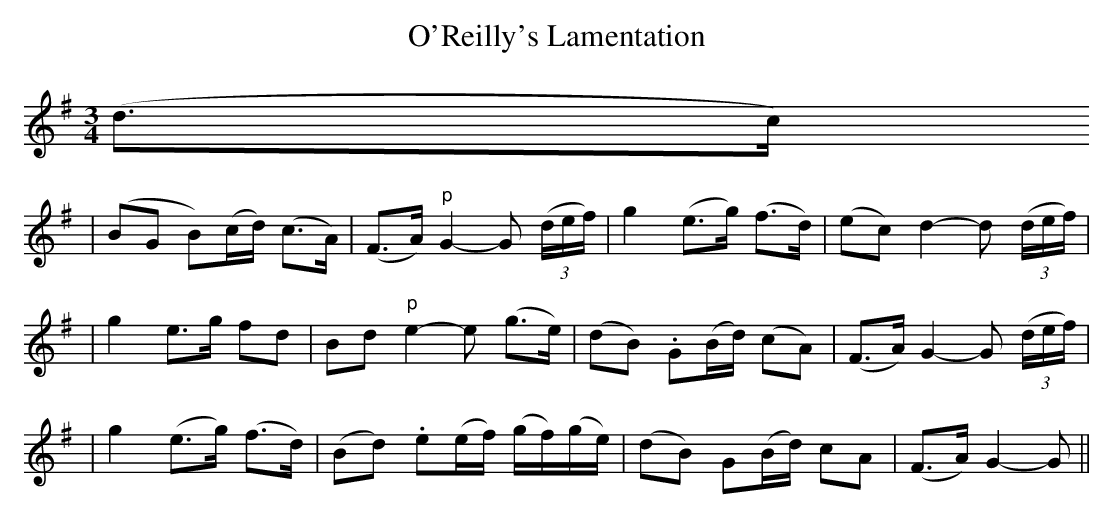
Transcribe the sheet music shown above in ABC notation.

X:1
T: O'Reilly's Lamentation
M: 3/4
L: 1/8
K: G
(d>c)
| (BG B)(c/d/) (c>A) | (F>A) "p"G2- G ((3d/e/f/) | ">"g2 (e>g) (f>d) | (ec) d2- d ((3d/e/f/) |
| ">"g2 e>g fd | Bd "p"e2- e (g>e) | (dB) .G(B/d/) (cA) | (F>A) G2- G ((3d/e/f/) |
| ">"g2 (e>g) (f>d) | (Bd) .e(e/f/) (g/f/)(g/e/) | (dB) G(B/d/) cA | (F>A) G2- G ||
